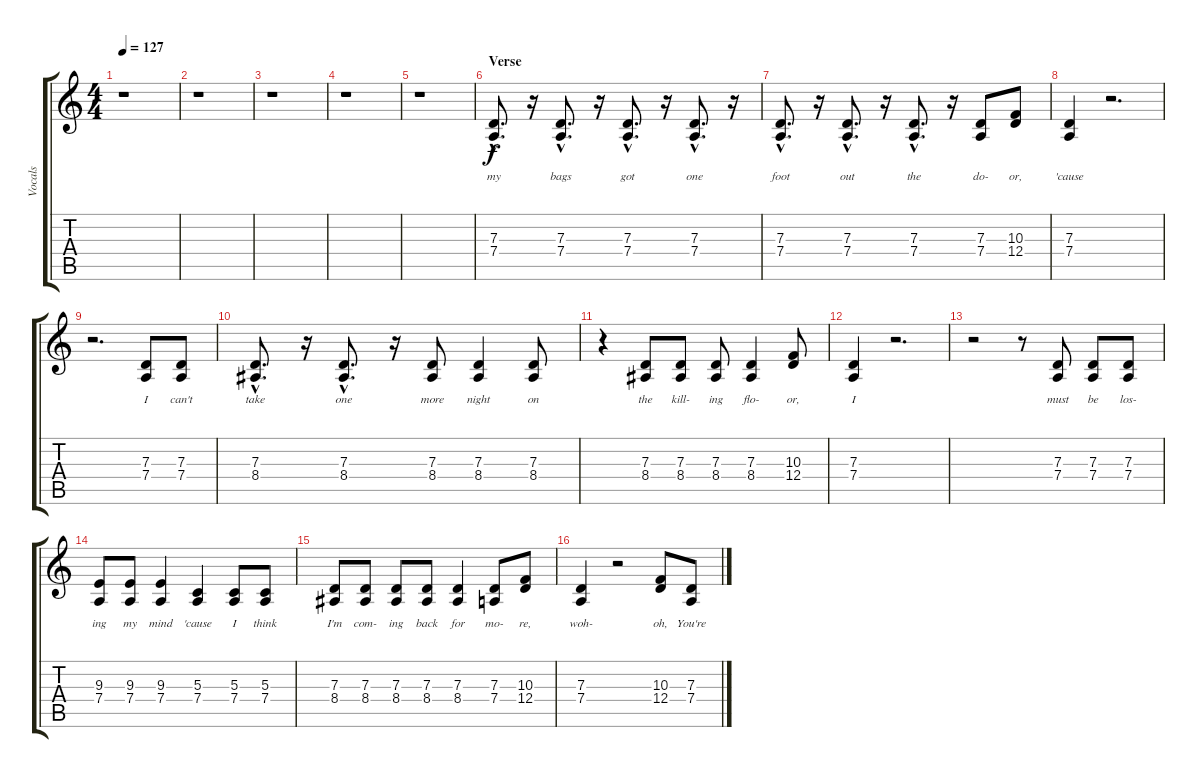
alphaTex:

\track ("Vocals" "Vocals") {instrument electricpiano2}
\staff {score tabs}
\tuning (E4 B3 G3 D3 A2 E2) {hide}
\ts (4 4)
\tempo 127
\clef g2
\ks c
r.1{dy f} |
r.1 |
r.1 |
r.1 |
r.1 |
\section ("" "Verse")
(7.3{hac} 7.4{hac}).8{d lyrics (0 "") lyrics (1 "my") lyrics (2 "") lyrics (3 "") lyrics (4 "")} r.16 (7.3{hac} 7.4{hac}).8{d lyrics (0 "") lyrics (1 "bags") lyrics (2 "") lyrics (3 "") lyrics (4 "")} r.16 (7.3{hac} 7.4{hac}).8{d lyrics (0 "") lyrics (1 "got") lyrics (2 "") lyrics (3 "") lyrics (4 "")} r.16 (7.3{hac} 7.4{hac}).8{d lyrics (0 "") lyrics (1 "one") lyrics (2 "") lyrics (3 "") lyrics (4 "")} r.16 |
(7.3{hac} 7.4{hac}).8{d lyrics (0 "") lyrics (1 "foot") lyrics (2 "") lyrics (3 "") lyrics (4 "")} r.16 (7.3{hac} 7.4{hac}).8{d lyrics (0 "") lyrics (1 "out") lyrics (2 "") lyrics (3 "") lyrics (4 "")} r.16 (7.3{hac} 7.4{hac}).8{d lyrics (0 "") lyrics (1 "the") lyrics (2 "") lyrics (3 "") lyrics (4 "")} r.16 (7.3 7.4).8{lyrics (0 "") lyrics (1 "do-") lyrics (2 "") lyrics (3 "") lyrics (4 "")} (10.3 12.4).8{lyrics (0 "") lyrics (1 "or,") lyrics (2 "") lyrics (3 "") lyrics (4 "")} |
(7.3 7.4).4{lyrics (0 "") lyrics (1 "'cause") lyrics (2 "") lyrics (3 "") lyrics (4 "")} r.2{d} |
r.2{d} (7.3 7.4).8{lyrics (0 "") lyrics (1 "I") lyrics (2 "") lyrics (3 "") lyrics (4 "")} (7.3 7.4).8{lyrics (0 "") lyrics (1 "can't") lyrics (2 "") lyrics (3 "") lyrics (4 "")} |
(7.3{hac} 8.4{hac}).8{d lyrics (0 "") lyrics (1 "take") lyrics (2 "") lyrics (3 "") lyrics (4 "")} r.16 (7.3{hac} 8.4{hac}).8{d lyrics (0 "") lyrics (1 "one") lyrics (2 "") lyrics (3 "") lyrics (4 "")} r.16 (7.3 8.4).8{lyrics (0 "") lyrics (1 "more") lyrics (2 "") lyrics (3 "") lyrics (4 "")} (7.3 8.4).4{lyrics (0 "") lyrics (1 "night") lyrics (2 "") lyrics (3 "") lyrics (4 "")} (7.3 8.4).8{lyrics (0 "") lyrics (1 "on") lyrics (2 "") lyrics (3 "") lyrics (4 "")} |
r.4 (7.3 8.4).8{lyrics (0 "") lyrics (1 "the") lyrics (2 "") lyrics (3 "") lyrics (4 "")} (7.3 8.4).8{lyrics (0 "") lyrics (1 "kill-") lyrics (2 "") lyrics (3 "") lyrics (4 "")} (7.3 8.4).8{lyrics (0 "") lyrics (1 "ing") lyrics (2 "") lyrics (3 "") lyrics (4 "")} (7.3 8.4).4{lyrics (0 "") lyrics (1 "flo-") lyrics (2 "") lyrics (3 "") lyrics (4 "")} (10.3 12.4).8{lyrics (0 "") lyrics (1 "or,") lyrics (2 "") lyrics (3 "") lyrics (4 "")} |
(7.3 7.4).4{lyrics (0 "") lyrics (1 "I") lyrics (2 "") lyrics (3 "") lyrics (4 "")} r.2{d} |
r.2 r.8 (7.3 7.4).8{lyrics (0 "") lyrics (1 "must") lyrics (2 "") lyrics (3 "") lyrics (4 "")} (7.3 7.4).8{lyrics (0 "") lyrics (1 "be") lyrics (2 "") lyrics (3 "") lyrics (4 "")} (7.3 7.4).8{lyrics (0 "") lyrics (1 "los-") lyrics (2 "") lyrics (3 "") lyrics (4 "")} |
(9.3 7.4).8{lyrics (0 "") lyrics (1 "ing") lyrics (2 "") lyrics (3 "") lyrics (4 "")} (9.3 7.4).8{lyrics (0 "") lyrics (1 "my") lyrics (2 "") lyrics (3 "") lyrics (4 "")} (9.3 7.4).4{lyrics (0 "") lyrics (1 "mind") lyrics (2 "") lyrics (3 "") lyrics (4 "")} (5.3 7.4).4{lyrics (0 "") lyrics (1 "'cause") lyrics (2 "") lyrics (3 "") lyrics (4 "")} (5.3 7.4).8{lyrics (0 "") lyrics (1 "I") lyrics (2 "") lyrics (3 "") lyrics (4 "")} (5.3 7.4).8{lyrics (0 "") lyrics (1 "think") lyrics (2 "") lyrics (3 "") lyrics (4 "")} |
(7.3 8.4).8{lyrics (0 "") lyrics (1 "I'm") lyrics (2 "") lyrics (3 "") lyrics (4 "")} (7.3 8.4).8{lyrics (0 "") lyrics (1 "com-") lyrics (2 "") lyrics (3 "") lyrics (4 "")} (7.3 8.4).8{lyrics (0 "") lyrics (1 "ing") lyrics (2 "") lyrics (3 "") lyrics (4 "")} (7.3 8.4).8{lyrics (0 "") lyrics (1 "back") lyrics (2 "") lyrics (3 "") lyrics (4 "")} (7.3 8.4).4{lyrics (0 "") lyrics (1 "for") lyrics (2 "") lyrics (3 "") lyrics (4 "")} (7.3 7.4).8{lyrics (0 "") lyrics (1 "mo-") lyrics (2 "") lyrics (3 "") lyrics (4 "")} (10.3 12.4).8{lyrics (0 "") lyrics (1 "re,") lyrics (2 "") lyrics (3 "") lyrics (4 "")} |
(7.3 7.4).4{lyrics (0 "") lyrics (1 "woh-") lyrics (2 "") lyrics (3 "") lyrics (4 "")} r.2 (10.3 12.4).8{lyrics (0 "") lyrics (1 "oh,") lyrics (2 "") lyrics (3 "") lyrics (4 "")} (7.3 7.4).8{lyrics (0 "") lyrics (1 "You're") lyrics (2 "") lyrics (3 "") lyrics (4 "")}
